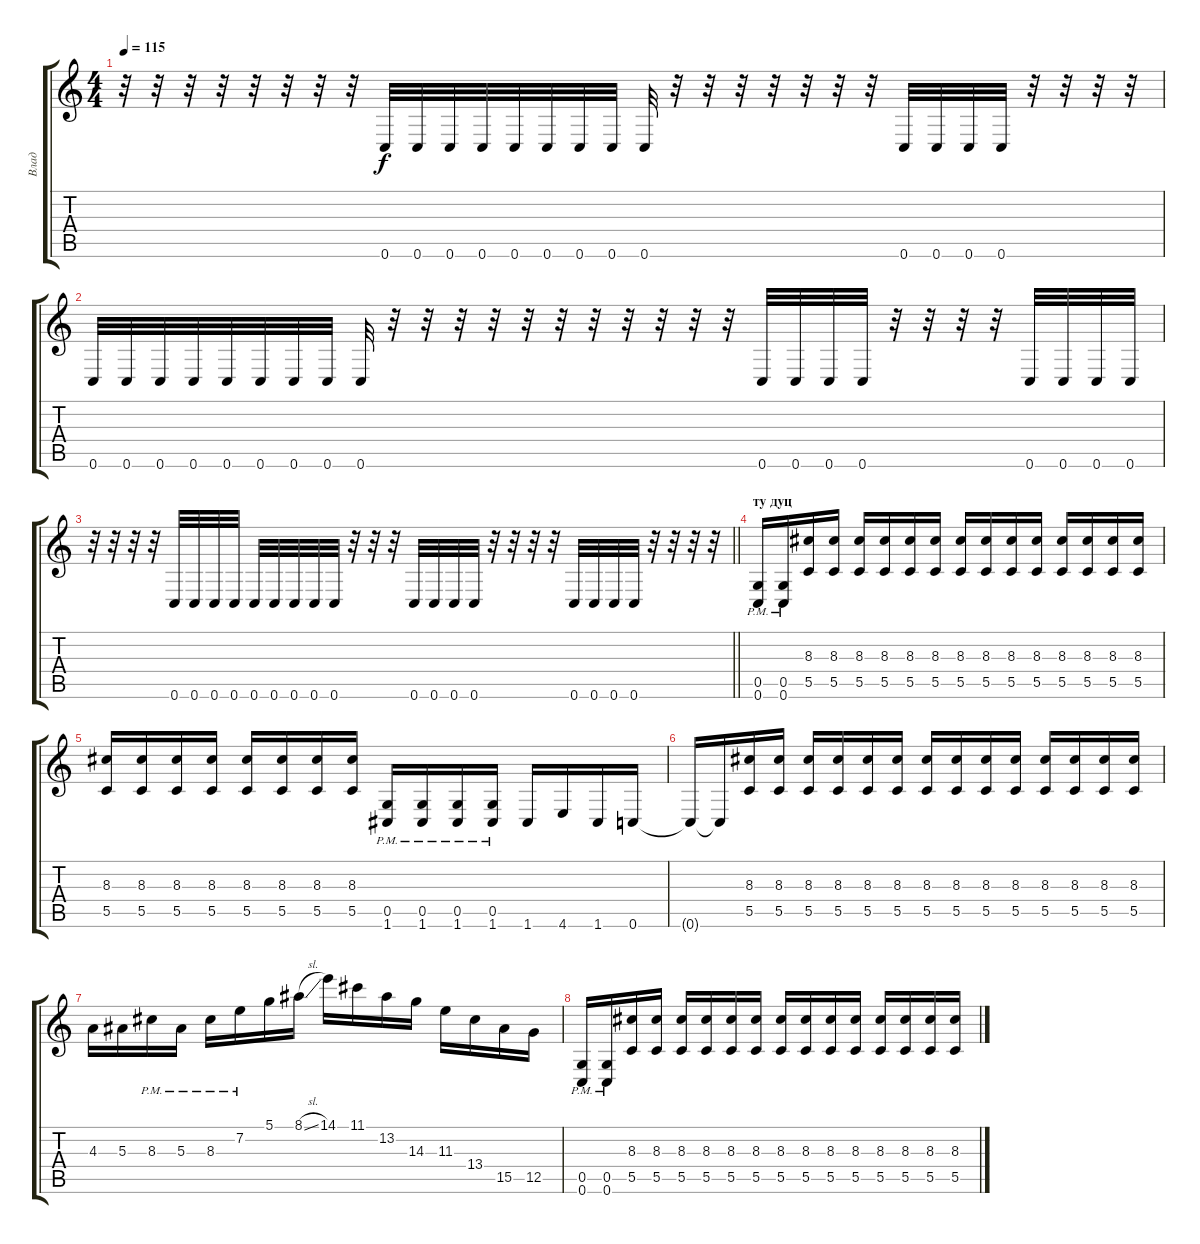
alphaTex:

\track ("Влад" "Влад") {instrument distortionguitar}
\staff {score tabs}
\tuning (D4 A3 F3 C3 G2 C2) {hide}
\ts (4 4)
\tempo 115
\clef g2
\ks c
r.32{dy f} r.32 r.32 r.32 r.32 r.32 r.32 r.32 0.6.32 0.6.32 0.6.32 0.6.32 0.6.32 0.6.32 0.6.32 0.6.32 0.6.32 r.32 r.32 r.32 r.32 r.32 r.32 r.32 0.6.32 0.6.32 0.6.32 0.6.32 r.32 r.32 r.32 r.32 |
0.6.32 0.6.32 0.6.32 0.6.32 0.6.32 0.6.32 0.6.32 0.6.32 0.6.32 r.32 r.32 r.32 r.32 r.32 r.32 r.32 r.32 r.32 r.32 r.32 0.6.32 0.6.32 0.6.32 0.6.32 r.32 r.32 r.32 r.32 0.6.32 0.6.32 0.6.32 0.6.32 |
\barLineRight lightlight
r.32 r.32 r.32 r.32 0.6.32 0.6.32 0.6.32 0.6.32 0.6.32 0.6.32 0.6.32 0.6.32 0.6.32 r.32 r.32 r.32 0.6.32 0.6.32 0.6.32 0.6.32 r.32 r.32 r.32 r.32 0.6.32 0.6.32 0.6.32 0.6.32 r.32 r.32 r.32 r.32 |
\section ("" "ту дуц")
(0.5{pm} 0.6{pm}).16 (0.5{pm} 0.6{pm}).16 (8.3 5.5).16 (8.3 5.5).16 (8.3 5.5).16 (8.3 5.5).16 (8.3 5.5).16 (8.3 5.5).16 (8.3 5.5).16 (8.3 5.5).16 (8.3 5.5).16 (8.3 5.5).16 (8.3 5.5).16 (8.3 5.5).16 (8.3 5.5).16 (8.3 5.5).16 |
(8.3 5.5).16 (8.3 5.5).16 (8.3 5.5).16 (8.3 5.5).16 (8.3 5.5).16 (8.3 5.5).16 (8.3 5.5).16 (8.3 5.5).16 (0.5{pm} 1.6{pm}).16 (0.5{pm} 1.6{pm}).16 (0.5{pm} 1.6{pm}).16 (0.5{pm} 1.6{pm}).16 1.6.16 4.6.16 1.6.16 0.6.16 |
0.6{t}.16 0.6{t}.16 (8.3 5.5).16 (8.3 5.5).16 (8.3 5.5).16 (8.3 5.5).16 (8.3 5.5).16 (8.3 5.5).16 (8.3 5.5).16 (8.3 5.5).16 (8.3 5.5).16 (8.3 5.5).16 (8.3 5.5).16 (8.3 5.5).16 (8.3 5.5).16 (8.3 5.5).16 |
4.3.16 5.3.16 8.3{pm}.16 5.3{pm}.16 8.3{pm}.16 7.2{pm}.16 5.1.16 8.1{sl}.16 14.1.16 11.1.16 13.2.16 14.3.16 11.3.16 13.4.16 15.5.16 12.5.16 |
(0.5 0.6{pm}).16 (0.5 0.6{pm}).16 (8.3 5.5).16 (8.3 5.5).16 (8.3 5.5).16 (8.3 5.5).16 (8.3 5.5).16 (8.3 5.5).16 (8.3 5.5).16 (8.3 5.5).16 (8.3 5.5).16 (8.3 5.5).16 (8.3 5.5).16 (8.3 5.5).16 (8.3 5.5).16 (8.3 5.5).16
